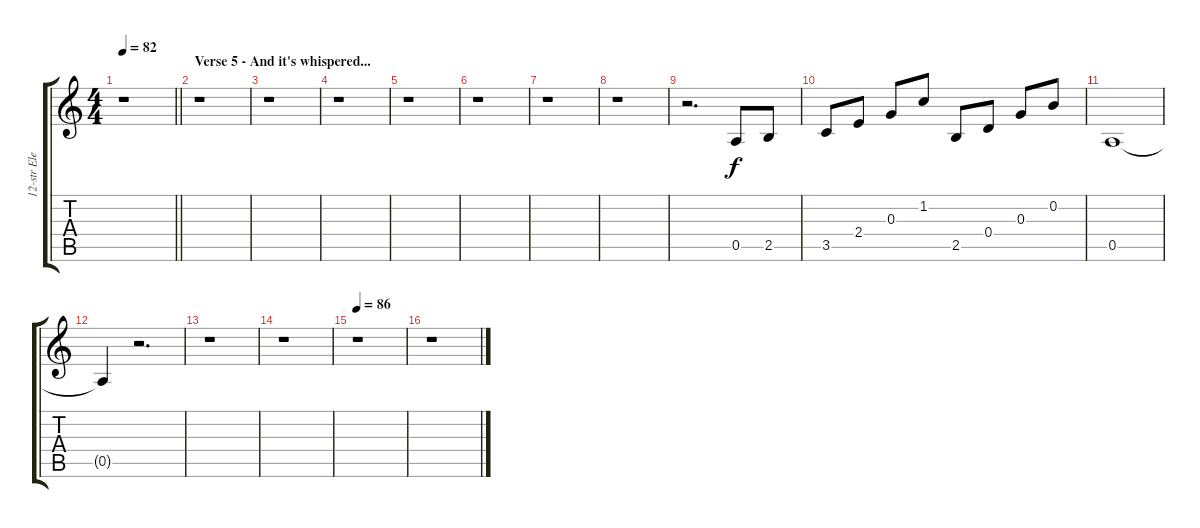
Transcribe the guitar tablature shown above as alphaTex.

\track ("12-str Electric II (Page)" "12-str Ele") {instrument electricguitarjazz}
\staff {score tabs}
\tuning (E4 B3 G3 D3 A2 E2) {hide}
\ts (4 4)
\tempo 82
\clef g2
\barLineRight lightlight
\ks c
r.1{dy f} |
\section ("" "Verse 5 - And it's whispered...")
r.1 |
r.1 |
r.1 |
r.1 |
r.1 |
r.1 |
r.1 |
r.2{d} 0.5.8 2.5.8 |
3.5.8 2.4.8 0.3.8 1.2.8 2.5.8 0.4.8 0.3.8 0.2.8 |
0.5.1 |
0.5{t}.4 r.2{d} |
r.1 |
r.1 |
\tempo 86
r.1 |
r.1
